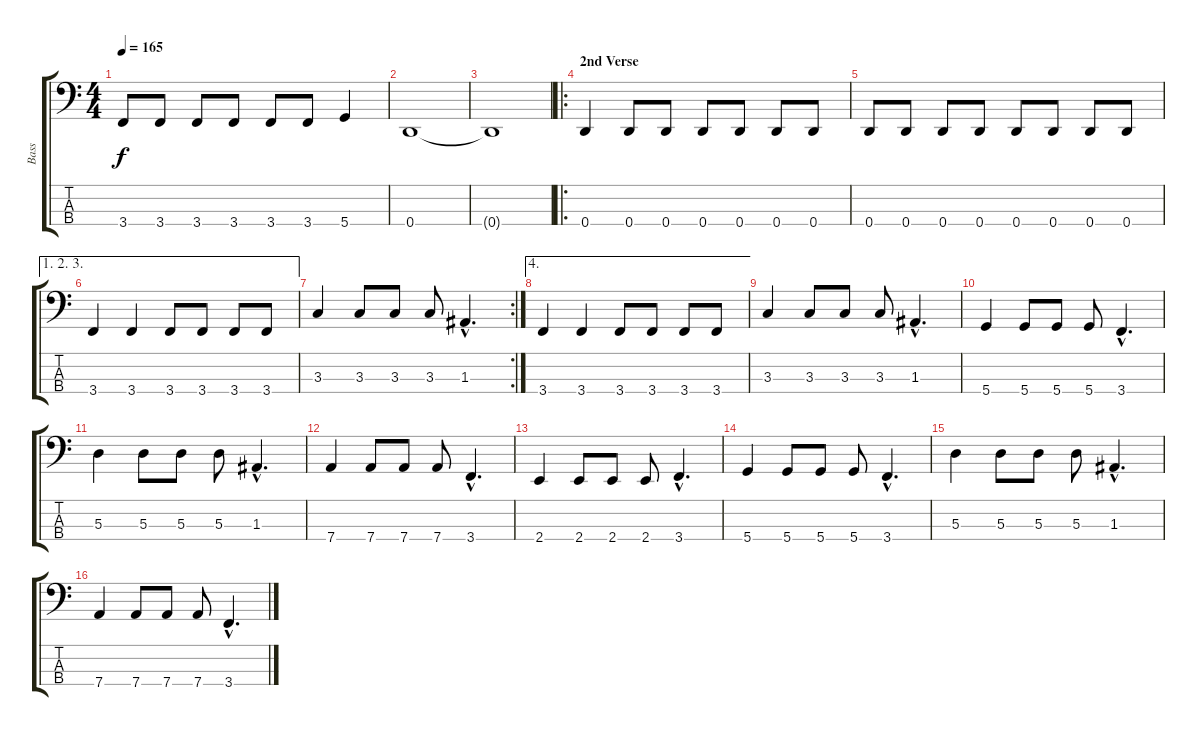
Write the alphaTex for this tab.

\track ("Bass" "Bass") {instrument electricbasspick}
\staff {score tabs}
\tuning (G2 D2 A1 D1) {hide}
\ts (4 4)
\tempo 165
\clef f4
\ks c
3.4.8{dy f} 3.4.8 3.4.8 3.4.8 3.4.8 3.4.8 5.4.4 |
0.4.1 |
0.4{t}.1 |
\ro
\section ("" "2nd Verse")
0.4.4 0.4.8 0.4.8 0.4.8 0.4.8 0.4.8 0.4.8 |
0.4.8 0.4.8 0.4.8 0.4.8 0.4.8 0.4.8 0.4.8 0.4.8 |
\ae (1 2 3)
3.4.4 3.4.4 3.4.8 3.4.8 3.4.8 3.4.8 |
\rc 2
3.3.4 3.3.8 3.3.8 3.3.8 1.3{hac}.4{d} |
\ae 4
3.4.4 3.4.4 3.4.8 3.4.8 3.4.8 3.4.8 |
3.3.4 3.3.8 3.3.8 3.3.8 1.3{hac}.4{d} |
5.4.4 5.4.8 5.4.8 5.4.8 3.4{hac}.4{d} |
5.3.4 5.3.8 5.3.8 5.3.8 1.3{hac}.4{d} |
7.4.4 7.4.8 7.4.8 7.4.8 3.4{hac}.4{d} |
2.4.4 2.4.8 2.4.8 2.4.8 3.4{hac}.4{d} |
5.4.4 5.4.8 5.4.8 5.4.8 3.4{hac}.4{d} |
5.3.4 5.3.8 5.3.8 5.3.8 1.3{hac}.4{d} |
7.4.4 7.4.8 7.4.8 7.4.8 3.4{hac}.4{d}
